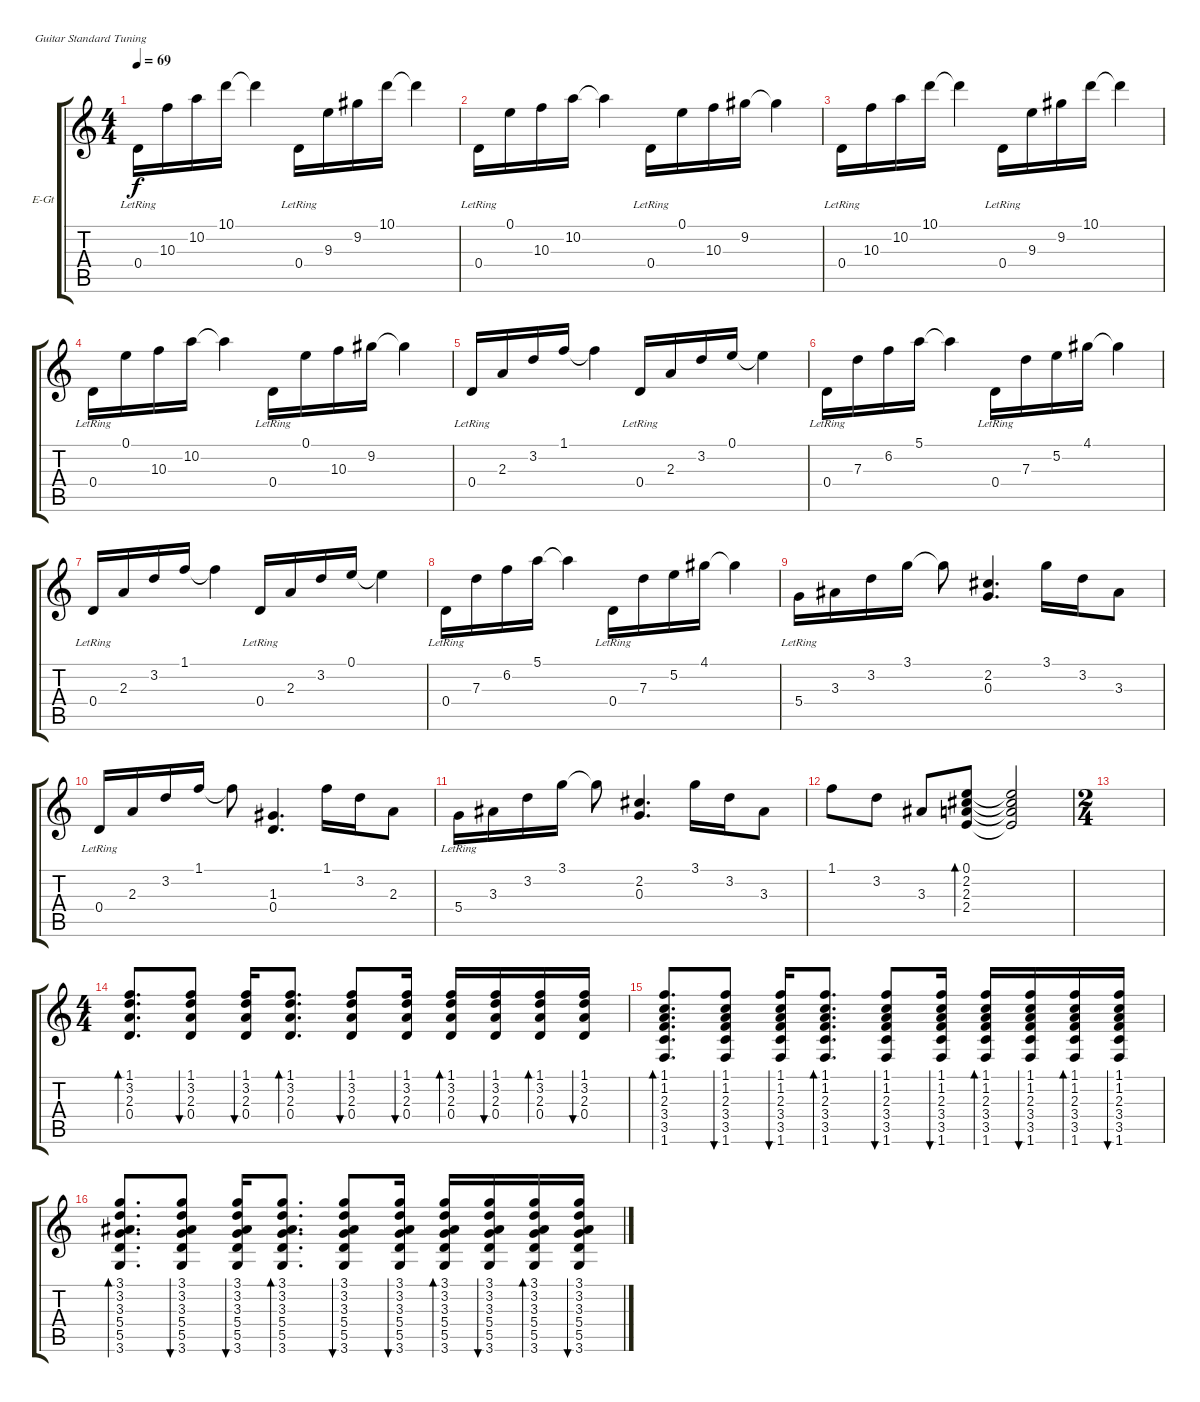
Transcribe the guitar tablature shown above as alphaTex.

\bracketExtendMode groupsimilarinstruments
\firstSystemTrackNameOrientation horizontal
\otherSystemsTrackNameOrientation horizontal
\track ("Акустика" "E-Gt") {instrument electricguitarclean}
\staff {score tabs}
\tuning (E4 B3 G3 D3 A2 E2)
\ts (4 4)
\tempo 69
\clef g2
\ks c
0.4{lr}.16{dy f instrument electricguitarclean} 10.3.16 10.2.16 10.1.16 10.1{t}.4 0.4{lr}.16 9.3.16 9.2.16 10.1.16 10.1{t}.4 |
0.4{lr}.16 0.1.16 10.3.16 10.2.16 10.2{t}.4 0.4{lr}.16 0.1.16 10.3.16 9.2.16 9.2{t}.4 |
0.4{lr}.16 10.3.16 10.2.16 10.1.16 10.1{t}.4 0.4{lr}.16 9.3.16 9.2.16 10.1.16 10.1{t}.4 |
0.4{lr}.16 0.1.16 10.3.16 10.2.16 10.2{t}.4 0.4{lr}.16 0.1.16 10.3.16 9.2.16 9.2{t}.4 |
0.4{lr}.16 2.3.16 3.2.16 1.1.16 1.1{t}.4 0.4{lr}.16 2.3.16 3.2.16 0.1.16 0.1{t}.4 |
0.4{lr}.16 7.3.16 6.2.16 5.1.16 5.1{t}.4 0.4{lr}.16 7.3.16 5.2.16 4.1.16 4.1{t}.4 |
0.4{lr}.16 2.3.16 3.2.16 1.1.16 1.1{t}.4 0.4{lr}.16 2.3.16 3.2.16 0.1.16 0.1{t}.4 |
0.4{lr}.16 7.3.16 6.2.16 5.1.16 5.1{t}.4 0.4{lr}.16 7.3.16 5.2.16 4.1.16 4.1{t}.4 |
5.4{lr}.16 3.3.16 3.2.16 3.1.16 3.1{t}.8 (2.2 0.3).4{d} 3.1.16 3.2.16 3.3.8 |
0.4{lr}.16 2.3.16 3.2.16 1.1.16 1.1{t}.8 (1.3 0.4).4{d} 1.1.16 3.2.16 2.3.8 |
5.4{lr}.16 3.3.16 3.2.16 3.1.16 3.1{t}.8 (2.2 0.3).4{d} 3.1.16 3.2.16 3.3.8 |
1.1.8 3.2.8 3.3.8 (0.1 2.2 2.3 2.4).8{bd 120} (0.1{t} 2.2{t} 2.3{t} 2.4{t}).2 |
\ts (2 4)
|
\ts (4 4)
(1.1 3.2 2.3 0.4).8{d bd 30} (1.1 3.2 2.3 0.4).8{bu 30} (1.1 3.2 2.3 0.4).16{bu 30} (1.1 3.2 2.3 0.4).8{d bd 30} (1.1 3.2 2.3 0.4).8{bu 30} (1.1 3.2 2.3 0.4).16{bu 30} (1.1 3.2 2.3 0.4).16{bd 30} (1.1 3.2 2.3 0.4).16{bu 30} (1.1 3.2 2.3 0.4).16{bd 30} (1.1 3.2 2.3 0.4).16{bu 30} |
(1.1 1.2 2.3 3.4 3.5 1.6).8{d bd 30} (1.1 1.2 2.3 3.4 3.5 1.6).8{bu 30} (1.1 1.2 2.3 3.4 3.5 1.6).16{bu 30} (1.1 1.2 2.3 3.4 3.5 1.6).8{d bd 30} (1.1 1.2 2.3 3.4 3.5 1.6).8{bu 30} (1.1 1.2 2.3 3.4 3.5 1.6).16{bu 30} (1.1 1.2 2.3 3.4 3.5 1.6).16{bd 30} (1.1 1.2 2.3 3.4 3.5 1.6).16{bu 30} (1.1 1.2 2.3 3.4 3.5 1.6).16{bd 30} (1.1 1.2 2.3 3.4 3.5 1.6).16{bu 30} |
(3.1 3.2 3.3 5.4 5.5 3.6).8{d bd 30} (3.1 3.2 3.3 5.4 5.5 3.6).8{bu 30} (3.1 3.2 3.3 5.4 5.5 3.6).16{bu 30} (3.1 3.2 3.3 5.4 5.5 3.6).8{d bd 30} (3.1 3.2 3.3 5.4 5.5 3.6).8{bu 30} (3.1 3.2 3.3 5.4 5.5 3.6).16{bu 30} (3.1 3.2 3.3 5.4 5.5 3.6).16{bd 30} (3.1 3.2 3.3 5.4 5.5 3.6).16{bu 30} (3.1 3.2 3.3 5.4 5.5 3.6).16{bd 30} (3.1 3.2 3.3 5.4 5.5 3.6).16{bu 30}
